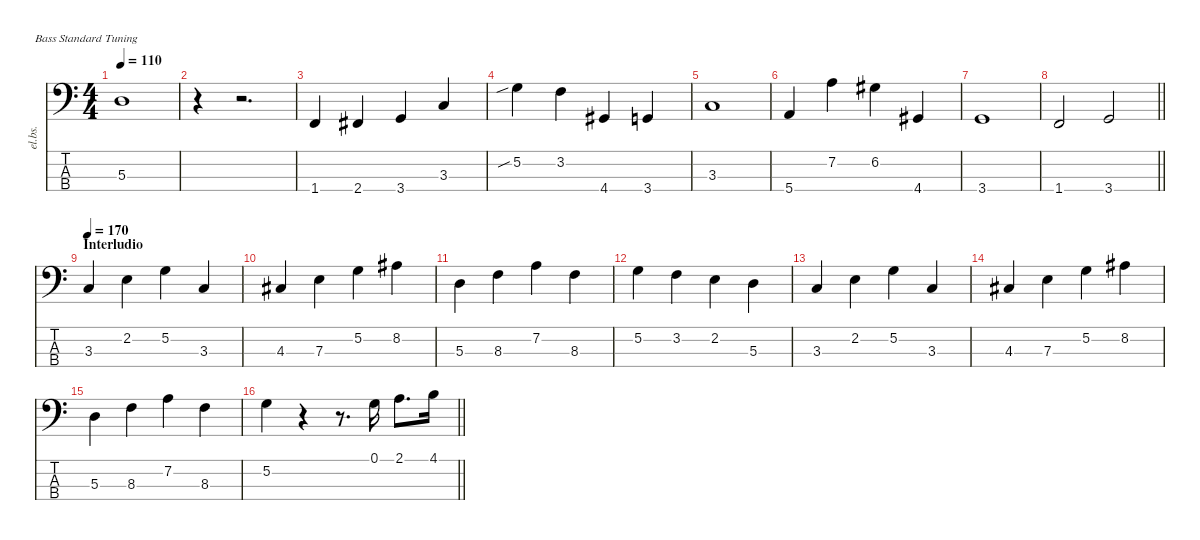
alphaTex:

\defaultSystemsLayout 4
\hideDynamics
\bracketExtendMode nobrackets
\otherSystemsTrackNameOrientation horizontal
\track ("Bass" "el.bs.") {instrument electricbassfinger}
\staff {score tabs}
\tuning (G2 D2 A1 E1)
\ts (4 4)
\tempo 110
\clef f4
\ks c
5.3.1{dy f beam Down} |
r.4{beam Down} r.2{d beam Down} |
1.4.4{beam Up} 2.4{acc #}.4{beam Up} 3.4.4{beam Up} 3.3.4{beam Up} |
5.2{sib}.4{beam Down} 3.2.4{beam Down} 4.4{acc #}.4{beam Up} 3.4.4{beam Up} |
3.3.1{beam Up} |
5.4.4{beam Up} 7.2.4{beam Down} 6.2{acc #}.4{beam Down} 4.4{acc #}.4{beam Up} |
3.4.1{beam Up} |
\barLineRight lightlight
1.4.2{beam Up} 3.4.2{beam Up} |
\section ("" "Interludio")
\tempo 170
3.3.4{beam Up} 2.2.4{beam Down} 5.2.4{beam Down} 3.3.4{beam Up} |
4.3{acc #}.4{beam Up} 7.3.4{beam Down} 5.2.4{beam Down} 8.2{acc #}.4{beam Down} |
5.3.4{beam Down} 8.3.4{beam Down} 7.2.4{beam Down} 8.3.4{beam Down} |
5.2.4{beam Down} 3.2.4{beam Down} 2.2.4{beam Down} 5.3.4{beam Down} |
3.3.4{beam Up} 2.2.4{beam Down} 5.2.4{beam Down} 3.3.4{beam Up} |
4.3{acc #}.4{beam Up} 7.3.4{beam Down} 5.2.4{beam Down} 8.2{acc #}.4{beam Down} |
5.3.4{beam Down} 8.3.4{beam Down} 7.2.4{beam Down} 8.3.4{beam Down} |
\barLineRight lightlight
5.2.4{beam Down} r.4{beam Down} r.8{d beam Down} 0.1.16{beam Down} 2.1.8{d beam Down} 4.1.16{beam Down}
